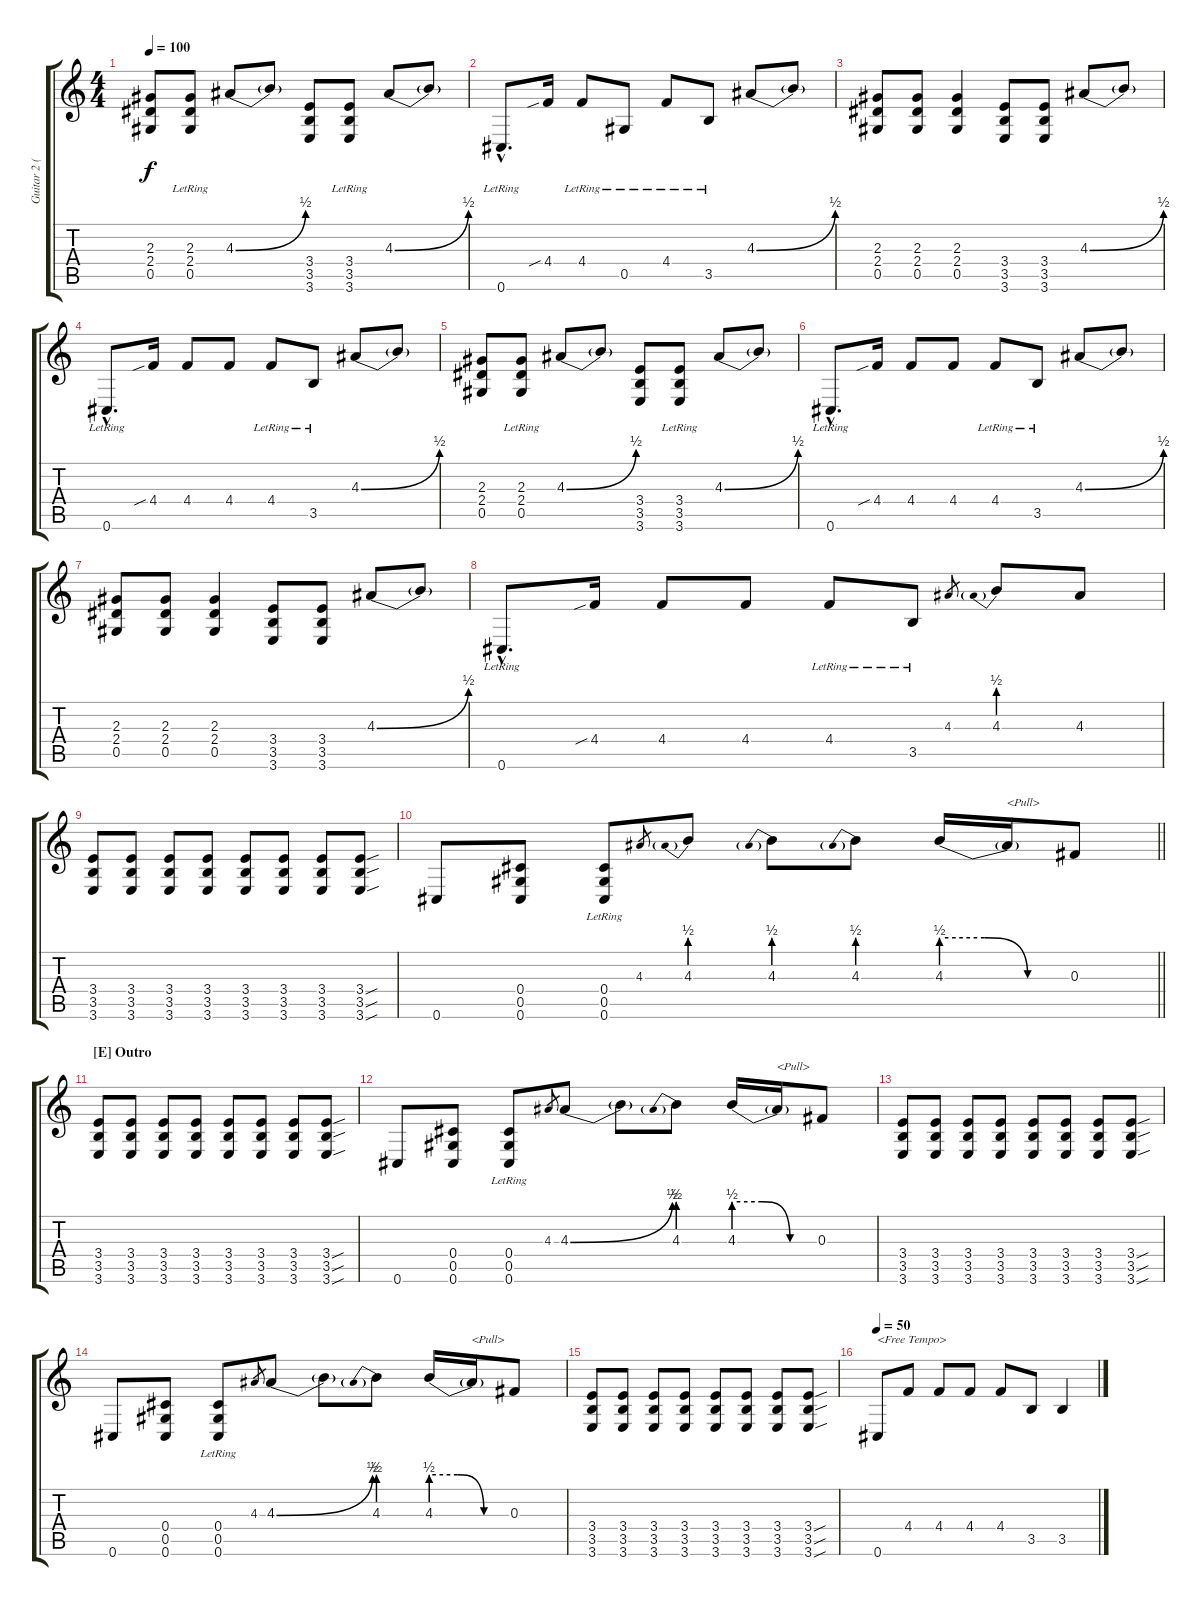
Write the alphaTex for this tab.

\track ("Guitar 2 (Pat Smear)" "Guitar 2 (") {instrument electricguitarclean}
\staff {score tabs}
\tuning (Eb4 Bb3 Gb3 Db3 Ab2 Db2) {hide}
\ts (4 4)
\tempo 100
\clef g2
\ks c
(2.3 2.4 0.5).8{dy f} (2.3 2.4{lr} 0.5{lr}).8 4.3{be (bend 0 0 60 2)}.8 4.3{t}.8 (3.4 3.5 3.6).8 (3.4 3.5{lr} 3.6{lr}).8 4.3{be (bend 0 0 60 2)}.8 4.3{t}.8 |
0.6{hac lr}.8{d} 4.4{sib}.16 4.4{lr}.8 0.5{lr}.8 4.4{lr}.8 3.5{lr}.8 4.3{be (bend 0 0 60 2)}.8 4.3{t}.8 |
(2.3 2.4 0.5).8 (2.3 2.4 0.5).8 (2.3 2.4 0.5).4 (3.4 3.5 3.6).8 (3.4 3.5 3.6).8 4.3{be (bend 0 0 60 2)}.8 4.3{t}.8 |
0.6{hac lr}.8{d} 4.4{sib}.16 4.4.8 4.4.8 4.4{lr}.8 3.5{lr}.8 4.3{be (bend 0 0 60 2)}.8 4.3{t}.8 |
(2.3 2.4 0.5).8 (2.3 2.4{lr} 0.5{lr}).8 4.3{be (bend 0 0 60 2)}.8 4.3{t}.8 (3.4 3.5 3.6).8 (3.4 3.5{lr} 3.6{lr}).8 4.3{be (bend 0 0 60 2)}.8 4.3{t}.8 |
0.6{hac lr}.8{d} 4.4{sib}.16 4.4.8 4.4.8 4.4{lr}.8 3.5{lr}.8 4.3{be (bend 0 0 60 2)}.8 4.3{t}.8 |
(2.3 2.4 0.5).8 (2.3 2.4 0.5).8 (2.3 2.4 0.5).4 (3.4 3.5 3.6).8 (3.4 3.5 3.6).8 4.3{be (bend 0 0 60 2)}.8 4.3{t}.8 |
0.6{hac lr}.8{d} 4.4{sib}.16 4.4.8 4.4.8 4.4{lr}.8 3.5{lr}.8 4.3.8{gr} 4.3{be (prebend 0 2 60 2)}.8 4.3.8 |
(3.4 3.5 3.6).8 (3.4 3.5 3.6).8 (3.4 3.5 3.6).8 (3.4 3.5 3.6).8 (3.4 3.5 3.6).8 (3.4 3.5 3.6).8 (3.4 3.5 3.6).8 (3.4{sou} 3.5{sou} 3.6{sou}).8 |
\barLineRight lightlight
0.6.8 (0.4 0.5 0.6).8 (0.4{lr} 0.5{lr} 0.6{lr}).8 4.3.8{gr} 4.3{be (prebend 0 2 60 2)}.8 4.3{be (prebend 0 2 60 2)}.8 4.3{be (prebend 0 2 60 2)}.8 4.3{be (custom 0 2 20 2 40 0 60 0)}.16 4.3{t}.16{txt "<Pull>"} 0.3.8 |
\section ("" "[E] Outro")
(3.4 3.5 3.6).8 (3.4 3.5 3.6).8 (3.4 3.5 3.6).8 (3.4 3.5 3.6).8 (3.4 3.5 3.6).8 (3.4 3.5 3.6).8 (3.4 3.5 3.6).8 (3.4{sou} 3.5{sou} 3.6{sou}).8 |
0.6.8 (0.4 0.5 0.6).8 (0.4{lr} 0.5{lr} 0.6{lr}).8 4.3.8{gr} 4.3{be (bend 0 0 60 2)}.8 4.3{t}.8 4.3{be (prebend 0 2 60 2)}.8 4.3{be (custom 0 2 20 2 40 0 60 0)}.16 4.3{t}.16{txt "<Pull>"} 0.3.8 |
(3.4 3.5 3.6).8 (3.4 3.5 3.6).8 (3.4 3.5 3.6).8 (3.4 3.5 3.6).8 (3.4 3.5 3.6).8 (3.4 3.5 3.6).8 (3.4 3.5 3.6).8 (3.4{sou} 3.5{sou} 3.6{sou}).8 |
0.6.8 (0.4 0.5 0.6).8 (0.4{lr} 0.5{lr} 0.6{lr}).8 4.3.8{gr} 4.3{be (bend 0 0 60 2)}.8 4.3{t}.8 4.3{be (prebend 0 2 60 2)}.8 4.3{be (custom 0 2 20 2 40 0 60 0)}.16 4.3{t}.16{txt "<Pull>"} 0.3.8 |
(3.4 3.5 3.6).8 (3.4 3.5 3.6).8 (3.4 3.5 3.6).8 (3.4 3.5 3.6).8 (3.4 3.5 3.6).8 (3.4 3.5 3.6).8 (3.4 3.5 3.6).8 (3.4{sou} 3.5{sou} 3.6{sou}).8 |
\tempo 50
0.6.8{txt "<Free Tempo>"} 4.4.8 4.4.8 4.4.8 4.4.8 3.5.8 3.5.4
